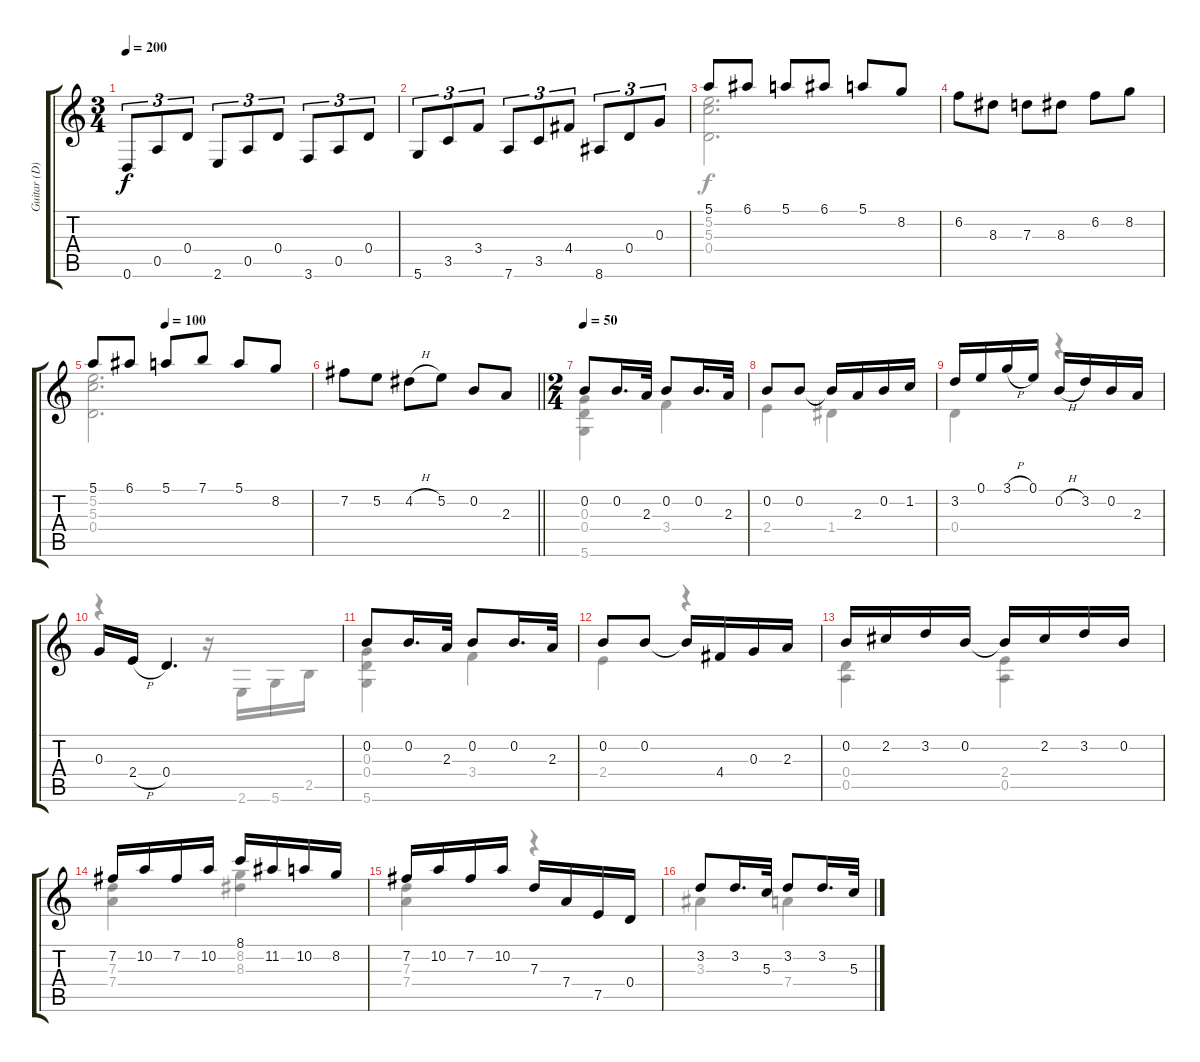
\track ("Guitar (D)" "Guitar (D)") {instrument acousticguitarnylon}
\staff {score tabs}
\tuning (E4 B3 G3 D3 A2 D2) {hide}
\voice
\ts (3 4)
\tempo 200
\clef g2
\ks aminor
0.6.8{tu (3 2) dy f} 0.5.8{tu (3 2)} 0.4.8{tu (3 2)} 2.6.8{tu (3 2)} 0.5.8{tu (3 2)} 0.4.8{tu (3 2)} 3.6.8{tu (3 2)} 0.5.8{tu (3 2)} 0.4.8{tu (3 2)} |
5.6.8{tu (3 2)} 3.5.8{tu (3 2)} 3.4.8{tu (3 2)} 7.6.8{tu (3 2)} 3.5.8{tu (3 2)} 4.4.8{tu (3 2)} 8.6.8{tu (3 2)} 0.4.8{tu (3 2)} 0.3.8{tu (3 2)} |
5.1.8 6.1.8 5.1.8 6.1.8 5.1.8 8.2.8 |
6.2.8 8.3.8 7.3.8 8.3.8 6.2.8 8.2.8 |
\tempo (100 0.3333333333333333)
5.1.8 6.1.8 5.1.8 7.1.8 5.1.8 8.2.8 |
\barLineRight lightlight
7.2.8 5.2.8 4.2{h}.8 5.2.8 0.2.8 2.3.8 |
\ts (2 4)
\tempo 50
0.2.8 0.2.16{d} 2.3.32 0.2.8 0.2.16{d} 2.3.32 |
0.2.8 0.2.8 0.2{t}.16 2.3.16 0.2.16 1.2.16 |
3.2.16 0.1.16 3.1{h}.16 0.1.16 0.2{h}.16 3.2.16 0.2.16 2.3.16 |
0.3.16 2.4{h}.16 0.4.4{d} |
0.2.8 0.2.16{d} 2.3.32 0.2.8 0.2.16{d} 2.3.32 |
0.2.8 0.2.8 0.2{t}.16 4.4.16 0.3.16 2.3.16 |
0.2.16 2.2.16 3.2.16 0.2.16 0.2{t}.16 2.2.16 3.2.16 0.2.16 |
7.2.16 10.2.16 7.2.16 10.2.16 8.1.16 11.2.16 10.2.16 8.2.16 |
7.2.16 10.2.16 7.2.16 10.2.16 7.3.16 7.4.16 7.5.16 0.4.16 |
3.2.8 3.2.16{d} 5.3.32 3.2.8 3.2.16{d} 5.3.32
\voice
\clef g2
\ottava regular
\simile none
\ks aminor
|
|
(5.2 5.3 0.4).2{d} |
|
(5.2 5.3 0.4).2{d} |
\barLineRight lightlight
|
(0.3 0.4 5.6).4 3.4.4 |
2.4.4 1.4.4 |
0.4.4 r.4 |
r.4 r.16 2.6.16 5.6.16 2.5.16 |
(0.3 0.4 5.6).4 3.4.4 |
2.4.4 r.4 |
(0.4 0.5).4 (2.4 0.5).4 |
(7.3 7.4).4 (8.2 8.3).4 |
(7.3 7.4).4 r.4 |
3.3.4 7.4.4
